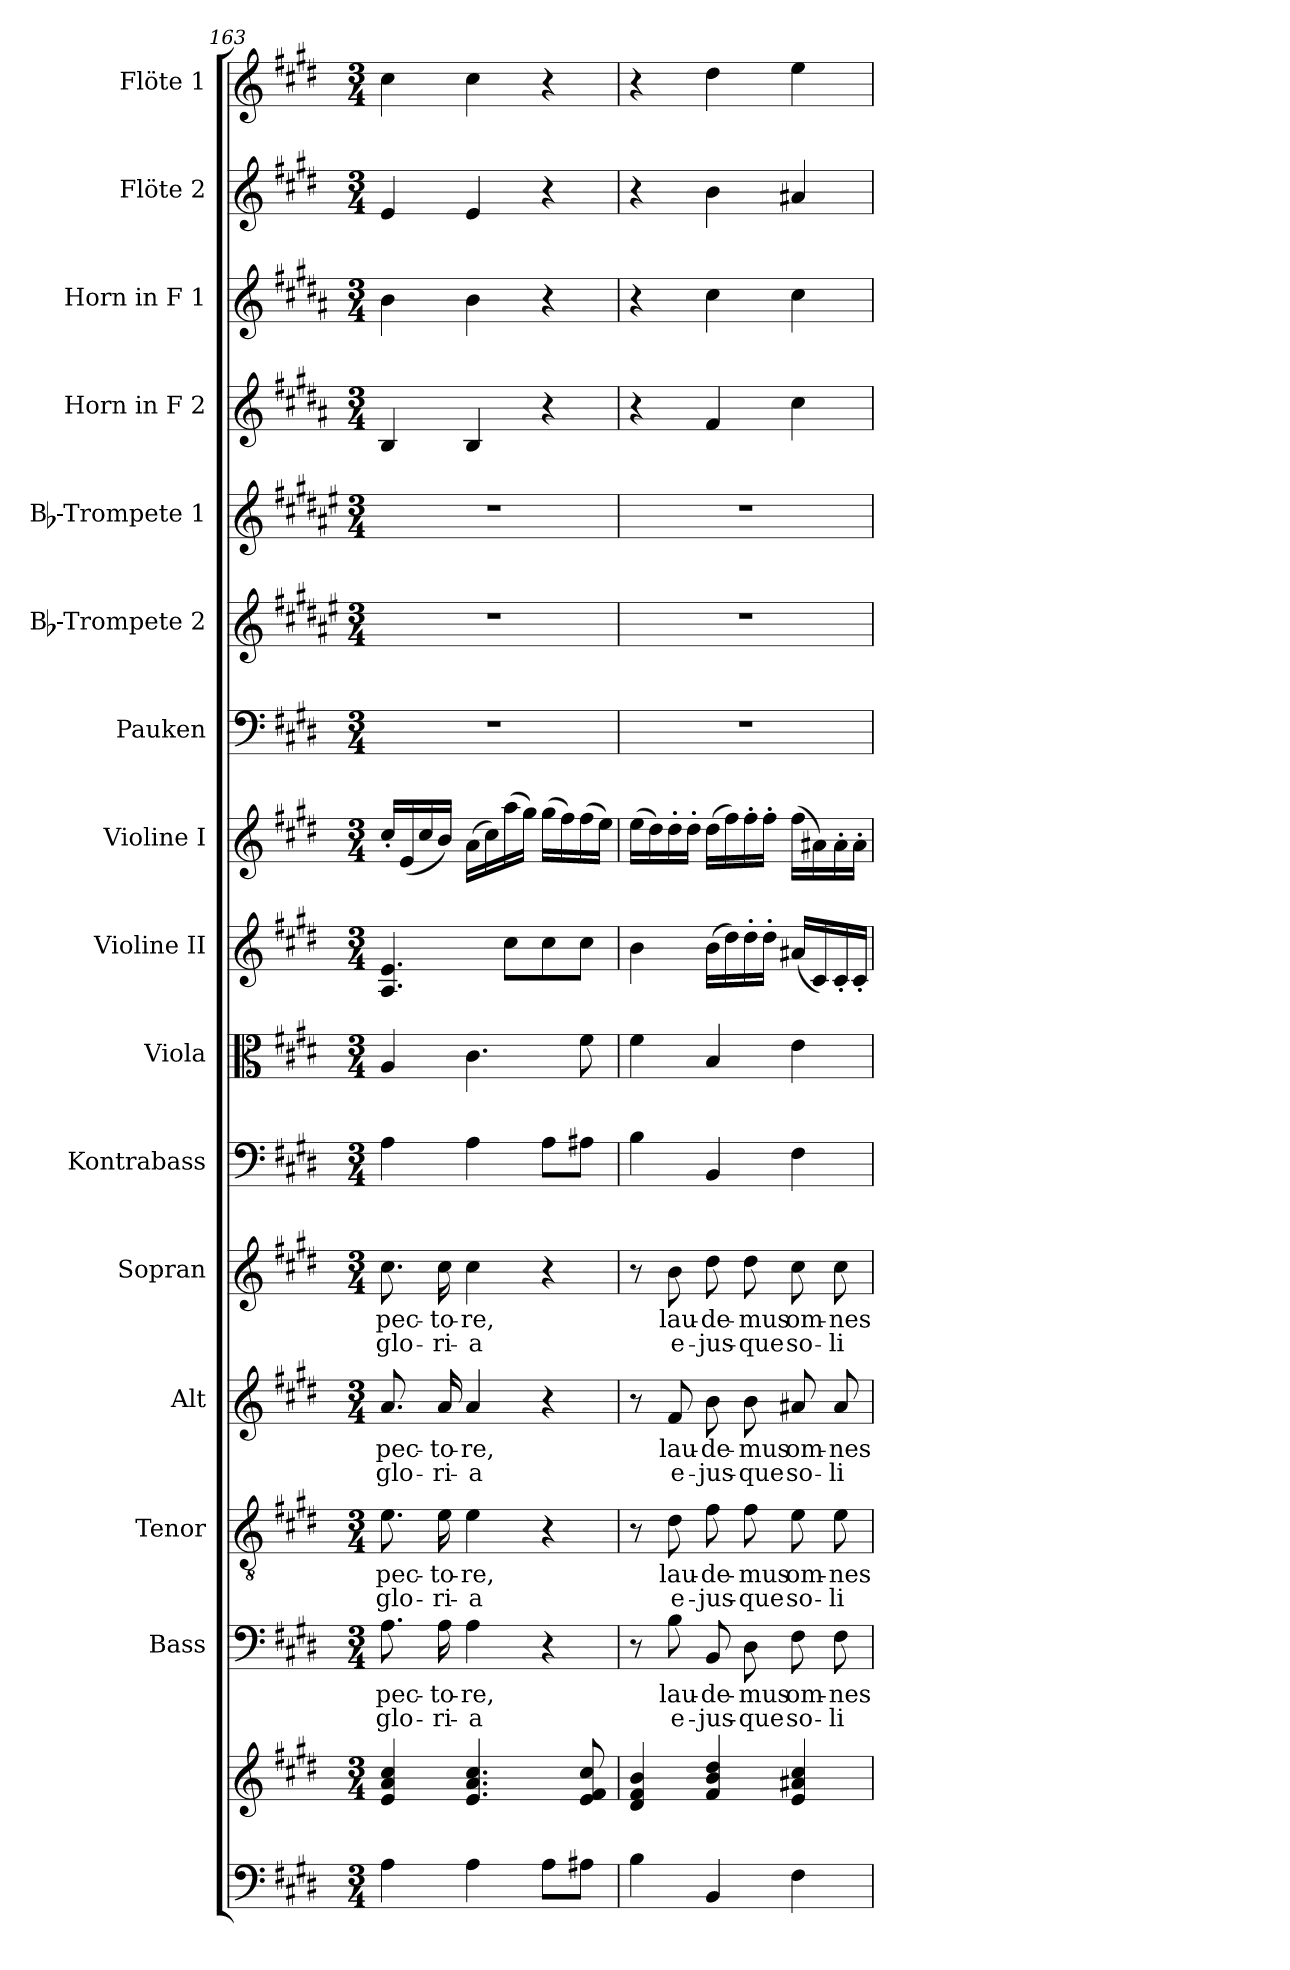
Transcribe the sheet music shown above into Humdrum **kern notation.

**kern	**kern	**kern	**text	**text	**kern	**text	**text	**kern	**text	**text	**kern	**text	**text	**kern	**kern	**kern	**kern	**kern	**kern	**kern	**kern	**kern	**kern	**kern
*part16	*part16	*part15	*part15	*part15	*part14	*part14	*part14	*part13	*part13	*part13	*part12	*part12	*part12	*part11	*part10	*part9	*part8	*part7	*part6	*part5	*part4	*part3	*part2	*part1
*staff17	*staff16	*staff15	*staff15	*staff15	*staff14	*staff14	*staff14	*staff13	*staff13	*staff13	*staff12	*staff12	*staff12	*staff11	*staff10	*staff9	*staff8	*staff7	*staff6	*staff5	*staff4	*staff3	*staff2	*staff1
*	*	*I"Bass	*	*	*I"Tenor	*	*	*I"Alt	*	*	*I"Sopran	*	*	*I"Kontrabass	*I"Viola	*I"Violine II	*I"Violine I	*I"Pauken	*I"Bb-Trompete 2	*I"Bb-Trompete 1	*I"Horn in F 2	*I"Horn in F 1	*I"Flöte 2	*I"Flöte 1
*	*	*I'B.	*	*	*I'T.	*	*	*I'A.	*	*	*I'S.	*	*	*I'Kb.	*I'Vla.	*I'Vl. II	*I'Vl. I	*I'Pk.	*I'Bb Trp. 2	*I'Bb Trp. 1	*	*	*I'Fl. 2	*I'Fl. 1
*clefF4	*clefG2	*clefF4	*	*	*clefGv2	*	*	*clefG2	*	*	*clefG2	*	*	*clefF4	*clefC3	*clefG2	*clefG2	*clefF4	*clefG2	*clefG2	*clefG2	*clefG2	*clefG2	*clefG2
*	*	*	*	*	*	*	*	*	*	*	*	*	*	*ITrd7c12	*	*	*	*	*ITrd1c2	*ITrd1c2	*ITrd4c7	*ITrd4c7	*	*
*k[f#c#g#d#]	*k[f#c#g#d#]	*k[f#c#g#d#]	*	*	*k[f#c#g#d#]	*	*	*k[f#c#g#d#]	*	*	*k[f#c#g#d#]	*	*	*k[f#c#g#d#]	*k[f#c#g#d#]	*k[f#c#g#d#]	*k[f#c#g#d#]	*k[f#c#g#d#]	*k[f#c#g#d#]	*k[f#c#g#d#]	*k[f#c#g#d#]	*k[f#c#g#d#]	*k[f#c#g#d#]	*k[f#c#g#d#]
*E:	*E:	*E:	*	*	*E:	*	*	*E:	*	*	*E:	*	*	*E:	*E:	*E:	*E:	*E:	*E:	*E:	*E:	*E:	*E:	*E:
*M3/4	*M3/4	*M3/4	*	*	*M3/4	*	*	*M3/4	*	*	*M3/4	*	*	*M3/4	*M3/4	*M3/4	*M3/4	*M3/4	*M3/4	*M3/4	*M3/4	*M3/4	*M3/4	*M3/4
=163	=163	=163	=163	=163	=163	=163	=163	=163	=163	=163	=163	=163	=163	=163	=163	=163	=163	=163	=163	=163	=163	=163	=163	=163
!	!	!	!LO:LY:b	!LO:LY:b	!	!LO:LY:b	!LO:LY:b	!	!LO:LY:b	!LO:LY:b	!	!LO:LY:b	!LO:LY:b	!	!	!	!	!	!	!	!	!	!	!
4A\	4e/ 4a/ 4cc#/	8.A\	pec-	glo-	8.e\	pec-	glo-	8.a/	pec-	glo-	8.cc#\	pec-	glo-	4AA\	4A/	4.A/ 4.e/	16cc#'</LL	2.r	2.r	2.r	4E/	4e\	4e/	4cc#\
.	.	.	.	.	.	.	.	.	.	.	.	.	.	.	.	.	(<16e/	.	.	.	.	.	.	.
.	.	.	.	.	.	.	.	.	.	.	.	.	.	.	.	.	16cc#/	.	.	.	.	.	.	.
!	!	!	!LO:LY:b	!LO:LY:b	!	!LO:LY:b	!LO:LY:b	!	!LO:LY:b	!LO:LY:b	!	!LO:LY:b	!LO:LY:b	!	!	!	!	!	!	!	!	!	!	!
.	.	16A\	-to-	-ri-	16e\	-to-	-ri-	16a/	-to-	-ri-	16cc#\	-to-	-ri-	.	.	.	16b/JJ)	.	.	.	.	.	.	.
!	!	!	!LO:LY:b	!LO:LY:b	!	!LO:LY:b	!LO:LY:b	!	!LO:LY:b	!LO:LY:b	!	!LO:LY:b	!LO:LY:b	!	!	!	!	!	!	!	!	!	!	!
4A\	4.e/ 4.a/ 4.cc#/	4A\	-re,	-a	4e\	-re,	-a	4a/	-re,	-a	4cc#\	-re,	-a	4AA\	4.c#\	.	(>16a\LL	.	.	.	4E/	4e\	4e/	4cc#\
.	.	.	.	.	.	.	.	.	.	.	.	.	.	.	.	.	16cc#\)	.	.	.	.	.	.	.
.	.	.	.	.	.	.	.	.	.	.	.	.	.	.	.	8cc#\L	(>16aa\	.	.	.	.	.	.	.
.	.	.	.	.	.	.	.	.	.	.	.	.	.	.	.	.	16gg#\JJ)	.	.	.	.	.	.	.
8A\L	.	4r	.	.	4r	.	.	4r	.	.	4r	.	.	8AA\L	.	8cc#\	(>16gg#\LL	.	.	.	4r	4r	4r	4r
.	.	.	.	.	.	.	.	.	.	.	.	.	.	.	.	.	16ff#\)	.	.	.	.	.	.	.
8A#X\J	8e/ 8f#/ 8cc#/	.	.	.	.	.	.	.	.	.	.	.	.	8AA#X\J	8f#\	8cc#\J	(>16ff#\	.	.	.	.	.	.	.
.	.	.	.	.	.	.	.	.	.	.	.	.	.	.	.	.	16ee\JJ)	.	.	.	.	.	.	.
=164	=164	=164	=164	=164	=164	=164	=164	=164	=164	=164	=164	=164	=164	=164	=164	=164	=164	=164	=164	=164	=164	=164	=164	=164
4B\	4d#/ 4f#/ 4b/	8r	.	.	8r	.	.	8r	.	.	8r	.	.	4BB\	4f#\	4b\	(>16ee\LL	2.r	2.r	2.r	4r	4r	4r	4r
.	.	.	.	.	.	.	.	.	.	.	.	.	.	.	.	.	16dd#\)	.	.	.	.	.	.	.
!	!	!	!LO:LY:b	!LO:LY:b	!	!LO:LY:b	!LO:LY:b	!	!LO:LY:b	!LO:LY:b	!	!LO:LY:b	!LO:LY:b	!	!	!	!	!	!	!	!	!	!	!
.	.	8B\	lau-	e-	8d#\	lau-	e-	8f#/	lau-	e-	8b\	lau-	e-	.	.	.	16dd#'>\	.	.	.	.	.	.	.
.	.	.	.	.	.	.	.	.	.	.	.	.	.	.	.	.	16dd#'>\JJ	.	.	.	.	.	.	.
!	!	!	!LO:LY:b	!LO:LY:b	!	!LO:LY:b	!LO:LY:b	!	!LO:LY:b	!LO:LY:b	!	!LO:LY:b	!LO:LY:b	!	!	!	!	!	!	!	!	!	!	!
4BB/	4f#/ 4b/ 4dd#/	8BB/	-de-	-jus-	8f#\	-de-	-jus-	8b\	-de-	-jus-	8dd#\	-de-	-jus-	4BBB/	4B/	(>16b\LL	(>16dd#\LL	.	.	.	4B/	4f#\	4b\	4dd#\
.	.	.	.	.	.	.	.	.	.	.	.	.	.	.	.	16dd#\)	16ff#\)	.	.	.	.	.	.	.
!	!	!	!LO:LY:b	!LO:LY:b	!	!LO:LY:b	!LO:LY:b	!	!LO:LY:b	!LO:LY:b	!	!LO:LY:b	!LO:LY:b	!	!	!	!	!	!	!	!	!	!	!
.	.	8D#\	-mus	-que	8f#\	-mus	-que	8b\	-mus	-que	8dd#\	-mus	-que	.	.	16dd#'>\	16ff#'>\	.	.	.	.	.	.	.
.	.	.	.	.	.	.	.	.	.	.	.	.	.	.	.	16dd#'>\JJ	16ff#'>\JJ	.	.	.	.	.	.	.
!	!	!	!LO:LY:b	!LO:LY:b	!	!LO:LY:b	!LO:LY:b	!	!LO:LY:b	!LO:LY:b	!	!LO:LY:b	!LO:LY:b	!	!	!	!	!	!	!	!	!	!	!
4F#\	4e/ 4a#X/ 4cc#/	8F#\	om-	so-	8e\	om-	so-	8a#X/	om-	so-	8cc#\	om-	so-	4FF#\	4e\	(<16a#X/LL	(>16ff#\LL	.	.	.	4f#\	4f#\	4a#X/	4ee\
.	.	.	.	.	.	.	.	.	.	.	.	.	.	.	.	16c#/)	16a#X\)	.	.	.	.	.	.	.
!	!	!	!LO:LY:b	!LO:LY:b	!	!LO:LY:b	!LO:LY:b	!	!LO:LY:b	!LO:LY:b	!	!LO:LY:b	!LO:LY:b	!	!	!	!	!	!	!	!	!	!	!
.	.	8F#\	-nes	-li	8e\	-nes	-li	8a#/	-nes	-li	8cc#\	-nes	-li	.	.	16c#'</	16a#'>\	.	.	.	.	.	.	.
.	.	.	.	.	.	.	.	.	.	.	.	.	.	.	.	16c#'</JJ	16a#'>\JJ	.	.	.	.	.	.	.
=	=	=	=	=	=	=	=	=	=	=	=	=	=	=	=	=	=	=	=	=	=	=	=	=
*-	*-	*-	*-	*-	*-	*-	*-	*-	*-	*-	*-	*-	*-	*-	*-	*-	*-	*-	*-	*-	*-	*-	*-	*-
